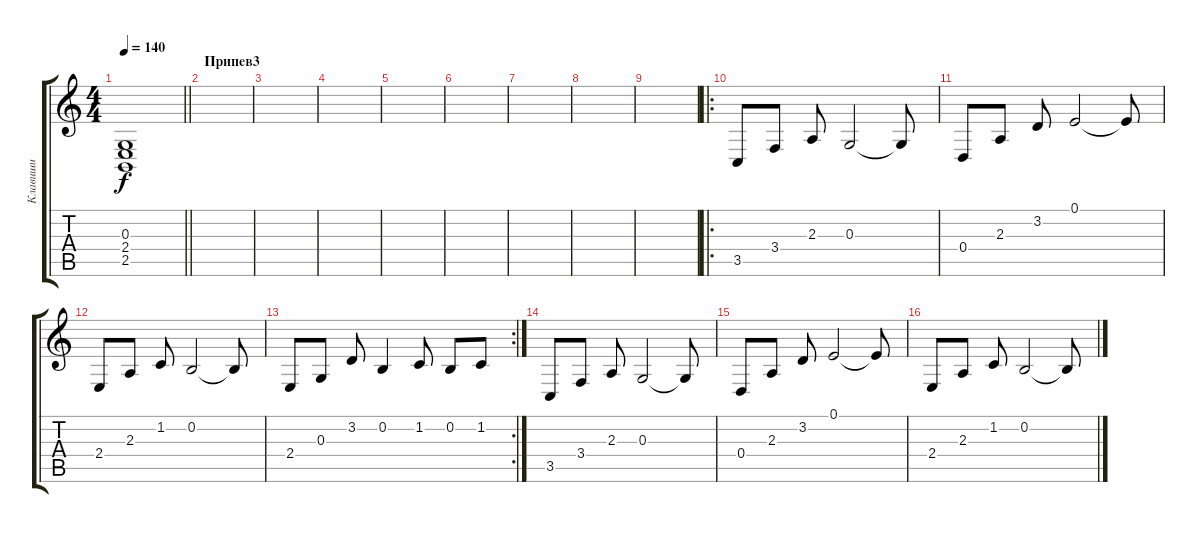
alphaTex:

\track ("Клавиши" "Клавиши") {instrument brightacousticpiano}
\staff {score tabs}
\tuning (E4 B3 G3 D3 A2 E2) {hide}
\ts (4 4)
\tempo 140
\clef g2
\barLineRight lightlight
\ks c
(0.3 2.4 2.5).1{dy f} |
\section ("" "Припев3")
|
|
|
|
|
|
|
|
\ro
3.5.8{volume 15 instrument brightacousticpiano} 3.4.8 2.3.8 0.3.2 0.3{t}.8 |
0.4.8 2.3.8 3.2.8 0.1.2 0.1{t}.8 |
2.4.8 2.3.8 1.2.8 0.2.2 0.2{t}.8 |
\rc 2
2.4.8 0.3.8 3.2.8 0.2.4 1.2.8 0.2.8 1.2.8 |
3.5.8 3.4.8 2.3.8 0.3.2 0.3{t}.8 |
0.4.8 2.3.8 3.2.8 0.1.2 0.1{t}.8 |
2.4.8 2.3.8 1.2.8 0.2.2 0.2{t}.8
